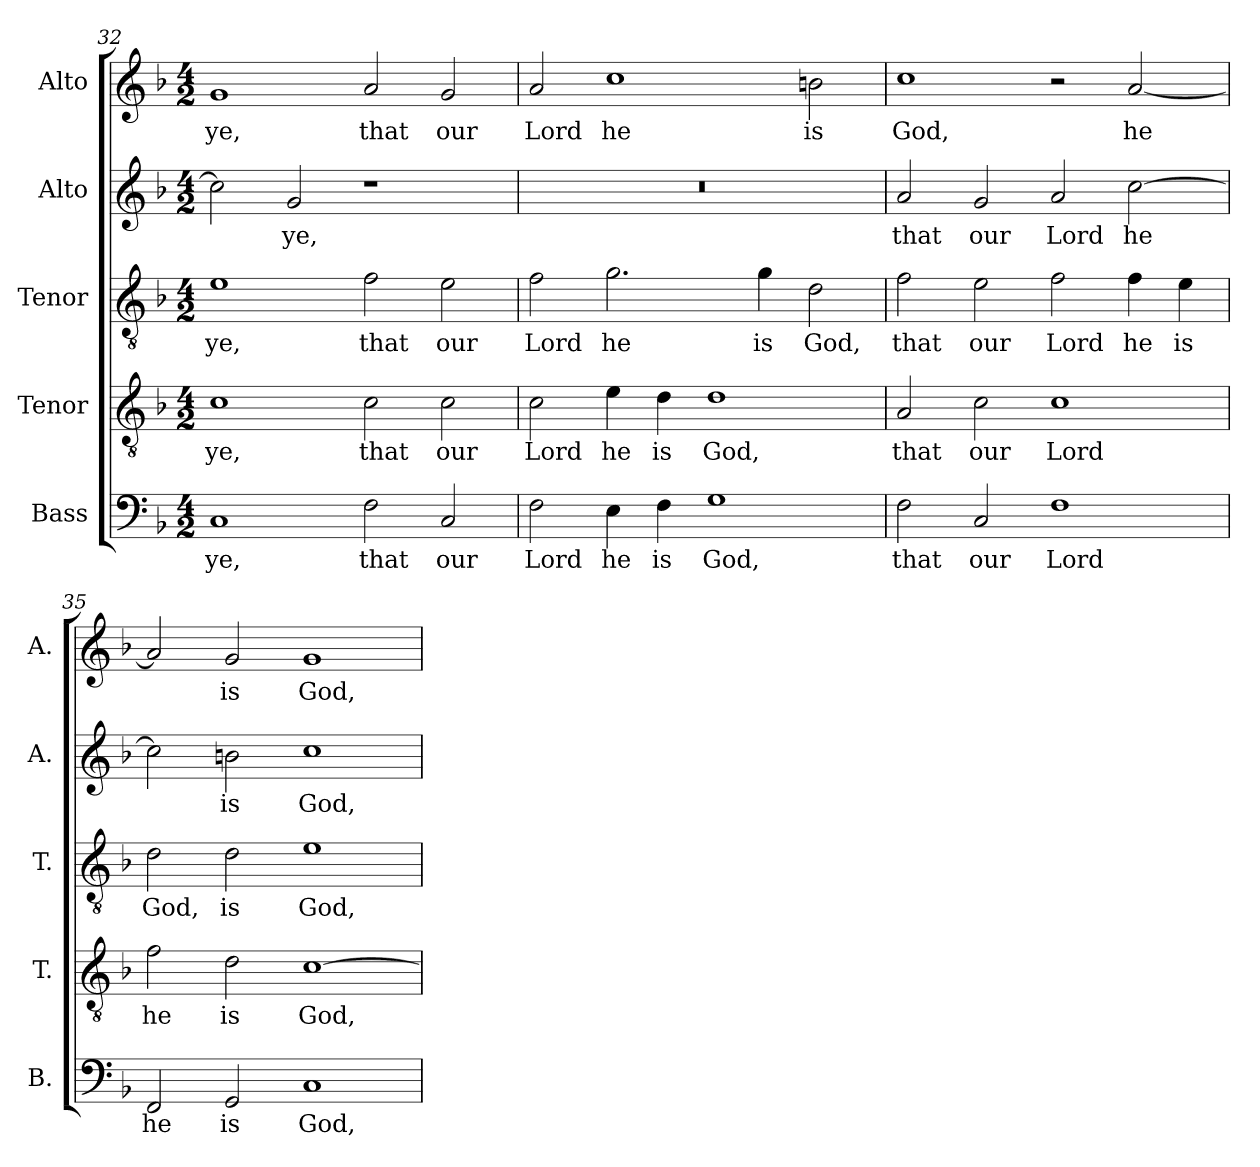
**kern	**text	**kern	**text	**kern	**text	**kern	**text	**kern	**text
*part5	*part5	*part4	*part4	*part3	*part3	*part2	*part2	*part1	*part1
*staff5	*staff5	*staff4	*staff4	*staff3	*staff3	*staff2	*staff2	*staff1	*staff1
*I"Bass	*	*I"Tenor	*	*I"Tenor	*	*I"Alto	*	*I"Alto	*
*I'B.	*	*I'T.	*	*I'T.	*	*I'A.	*	*I'A.	*
*clefF4	*	*clefGv2	*	*clefGv2	*	*clefG2	*	*clefG2	*
*	*	*ITrd7c12	*	*ITrd7c12	*	*	*	*	*
*k[b-]	*	*k[b-]	*	*k[b-]	*	*k[b-]	*	*k[b-]	*
*F:	*	*F:	*	*F:	*	*F:	*	*F:	*
*M4/2	*	*M4/2	*	*M4/2	*	*M4/2	*	*M4/2	*
=32	=32	=32	=32	=32	=32	=32	=32	=32	=32
!	!LO:LY:b:color=#000000	!	!	!	!	!	!	!	!
!	!	!	!LO:LY:b:color=#000000	!	!	!	!	!	!
!	!	!	!	!	!LO:LY:b:color=#000000	!	!	!	!
!	!	!	!	!	!	!	!	!	!LO:LY:b:color=#000000
1Ci	ye,	1Ci	ye,	1Ei	ye,	2cci\]	.	1gi	ye,
!	!	!	!	!	!	!	!LO:LY:b:color=#000000	!	!
.	.	.	.	.	.	2gi/	ye,	.	.
!	!LO:LY:b:color=#000000	!	!	!	!	!	!	!	!
!	!	!	!LO:LY:b:color=#000000	!	!	!	!	!	!
!	!	!	!	!	!LO:LY:b:color=#000000	!	!	!	!
!	!	!	!	!	!	!	!	!	!LO:LY:b:color=#000000
2Fi\	that	2Ci\	that	2Fi\	that	1r	.	2ai/	that
!	!LO:LY:b:color=#000000	!	!	!	!	!	!	!	!
!	!	!	!LO:LY:b:color=#000000	!	!	!	!	!	!
!	!	!	!	!	!LO:LY:b:color=#000000	!	!	!	!
!	!	!	!	!	!	!	!	!	!LO:LY:b:color=#000000
2Ci/	our	2Ci\	our	2Ei\	our	.	.	2gi/	our
=33	=33	=33	=33	=33	=33	=33	=33	=33	=33
!	!LO:LY:b:color=#000000	!	!	!	!	!	!	!	!
!	!	!	!LO:LY:b:color=#000000	!	!	!	!	!	!
!	!	!	!	!	!LO:LY:b:color=#000000	!LO:N:vis=1	!	!	!
!	!	!	!	!	!	!	!	!	!LO:LY:b:color=#000000
2Fi\	Lord	2Ci\	Lord	2Fi\	Lord	0r	.	2ai/	Lord
!	!LO:LY:b:color=#000000	!	!	!	!	!	!	!	!
!	!	!	!LO:LY:b:color=#000000	!	!	!	!	!	!
!	!	!	!	!	!LO:LY:b:color=#000000	!	!	!	!
!	!	!	!	!	!	!	!	!	!LO:LY:b:color=#000000
4Ei\	he	4Ei\	he	2.Gi\	he	.	.	1cci	he
!	!LO:LY:b:color=#000000	!	!	!	!	!	!	!	!
!	!	!	!LO:LY:b:color=#000000	!	!	!	!	!	!
4Fi\	is	4Di\	is	.	.	.	.	.	.
!	!LO:LY:b:color=#000000	!	!	!	!	!	!	!	!
!	!	!	!LO:LY:b:color=#000000	!	!	!	!	!	!
1Gi	God,	1Di	God,	.	.	.	.	.	.
!	!	!	!	!	!LO:LY:b:color=#000000	!	!	!	!
.	.	.	.	4Gi\	is	.	.	.	.
!	!	!	!	!	!LO:LY:b:color=#000000	!	!	!	!
!	!	!	!	!	!	!	!	!	!LO:LY:b:color=#000000
.	.	.	.	2Di\	God,	.	.	2bni\	is
=34	=34	=34	=34	=34	=34	=34	=34	=34	=34
!	!LO:LY:b:color=#000000	!	!	!	!	!	!	!	!
!	!	!	!LO:LY:b:color=#000000	!	!	!	!	!	!
!	!	!	!	!	!LO:LY:b:color=#000000	!	!	!	!
!	!	!	!	!	!	!	!LO:LY:b:color=#000000	!	!
!	!	!	!	!	!	!	!	!	!LO:LY:b:color=#000000
2Fi\	that	2AAi/	that	2Fi\	that	2ai/	that	1cci	God,
!	!LO:LY:b:color=#000000	!	!	!	!	!	!	!	!
!	!	!	!LO:LY:b:color=#000000	!	!	!	!	!	!
!	!	!	!	!	!LO:LY:b:color=#000000	!	!	!	!
!	!	!	!	!	!	!	!LO:LY:b:color=#000000	!	!
2Ci/	our	2Ci\	our	2Ei\	our	2gi/	our	.	.
!	!LO:LY:b:color=#000000	!	!	!	!	!	!	!	!
!	!	!	!LO:LY:b:color=#000000	!	!	!	!	!	!
!	!	!	!	!	!LO:LY:b:color=#000000	!	!	!	!
!	!	!	!	!	!	!	!LO:LY:b:color=#000000	!	!
1Fi	Lord	1Ci	Lord	2Fi\	Lord	2ai/	Lord	2r	.
!	!	!	!	!	!LO:LY:b:color=#000000	!	!	!	!
!	!	!	!	!	!	!	!LO:LY:b:color=#000000	!	!
!	!	!	!	!	!	!	!	!	!LO:LY:b:color=#000000
.	.	.	.	4Fi\	he	[2cci\	he	[2ai/	he
!	!	!	!	!	!LO:LY:b:color=#000000	!	!	!	!
.	.	.	.	4Ei\	is	.	.	.	.
=35	=35	=35	=35	=35	=35	=35	=35	=35	=35
!	!LO:LY:b:color=#000000	!	!	!	!	!	!	!	!
!	!	!	!LO:LY:b:color=#000000	!	!	!	!	!	!
!	!	!	!	!	!LO:LY:b:color=#000000	!	!	!	!
2FFi/	he	2Fi\	he	2Di\	God,	2cci\]	.	2ai/]	.
!	!LO:LY:b:color=#000000	!	!	!	!	!	!	!	!
!	!	!	!LO:LY:b:color=#000000	!	!	!	!	!	!
!	!	!	!	!	!LO:LY:b:color=#000000	!	!	!	!
!	!	!	!	!	!	!	!LO:LY:b:color=#000000	!	!
!	!	!	!	!	!	!	!	!	!LO:LY:b:color=#000000
2GGi/	is	2Di\	is	2Di\	is	2bni\	is	2gi/	is
!	!LO:LY:b:color=#000000	!	!	!	!	!	!	!	!
!	!	!	!LO:LY:b:color=#000000	!	!	!	!	!	!
!	!	!	!	!	!LO:LY:b:color=#000000	!	!	!	!
!	!	!	!	!	!	!	!LO:LY:b:color=#000000	!	!
!	!	!	!	!	!	!	!	!	!LO:LY:b:color=#000000
1Ci	God,	[1Ci	God,	1Ei	God,	1cci	God,	1gi	God,
=	=	=	=	=	=	=	=	=	=
*-	*-	*-	*-	*-	*-	*-	*-	*-	*-
